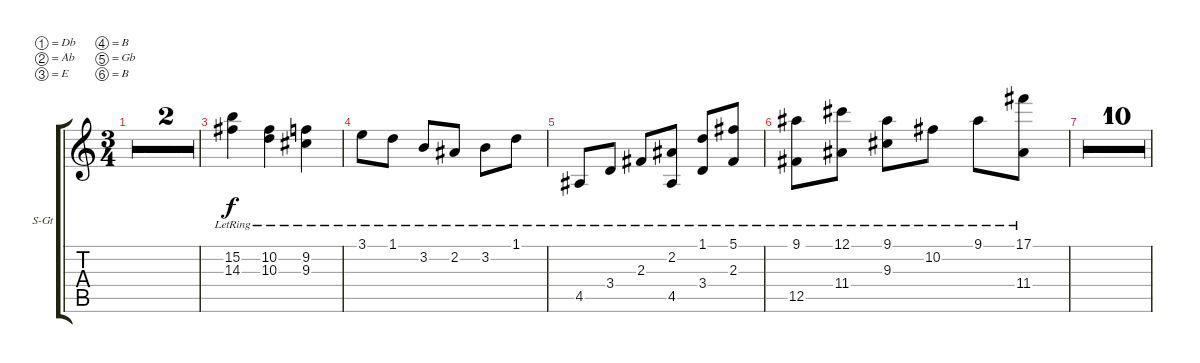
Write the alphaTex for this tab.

\bracketExtendMode groupsimilarinstruments
\firstSystemTrackNameOrientation horizontal
\otherSystemsTrackNameOrientation horizontal
\track ("Track 5" "S-Gt") {multiBarRest instrument honkytonkpiano}
\staff {score tabs}
\tuning (Db4 Ab3 E3 B2 Gb2 B1)
\displaytranspose 12
\ts (3 4)
\tempo 200
\clef g2
\ks c
r.4{dy f} r.2 |
r.4 r.2 |
(15.2{lr} 14.3{lr}).4 (10.2{lr} 10.3{lr}).4 (9.2{lr} 9.3{lr}).4 |
3.1{lr}.8 1.1{lr}.8 3.2{lr}.8 2.2{lr}.8 3.2{lr}.8 1.1{lr}.8 |
4.5{lr}.8 3.4{lr}.8 2.3{lr}.8 (2.2{lr} 4.5{lr}).8 (1.1{lr} 3.4{lr}).8 (5.1{lr} 2.3{lr}).8 |
(9.1{lr} 12.5{lr}).8 (12.1{lr} 11.4{lr}).8 (9.1{lr} 9.3{lr}).8 10.2{lr}.8 9.1{lr}.8 (17.1{lr} 11.4{lr}).8 |
r.4 r.2 |
r.4 r.2 |
r.4 r.2 |
r.4 r.2 |
r.4 r.2 |
r.4 r.2 |
r.4 r.2 |
r.4 r.2 |
r.4 r.2 |
r.4 r.2
